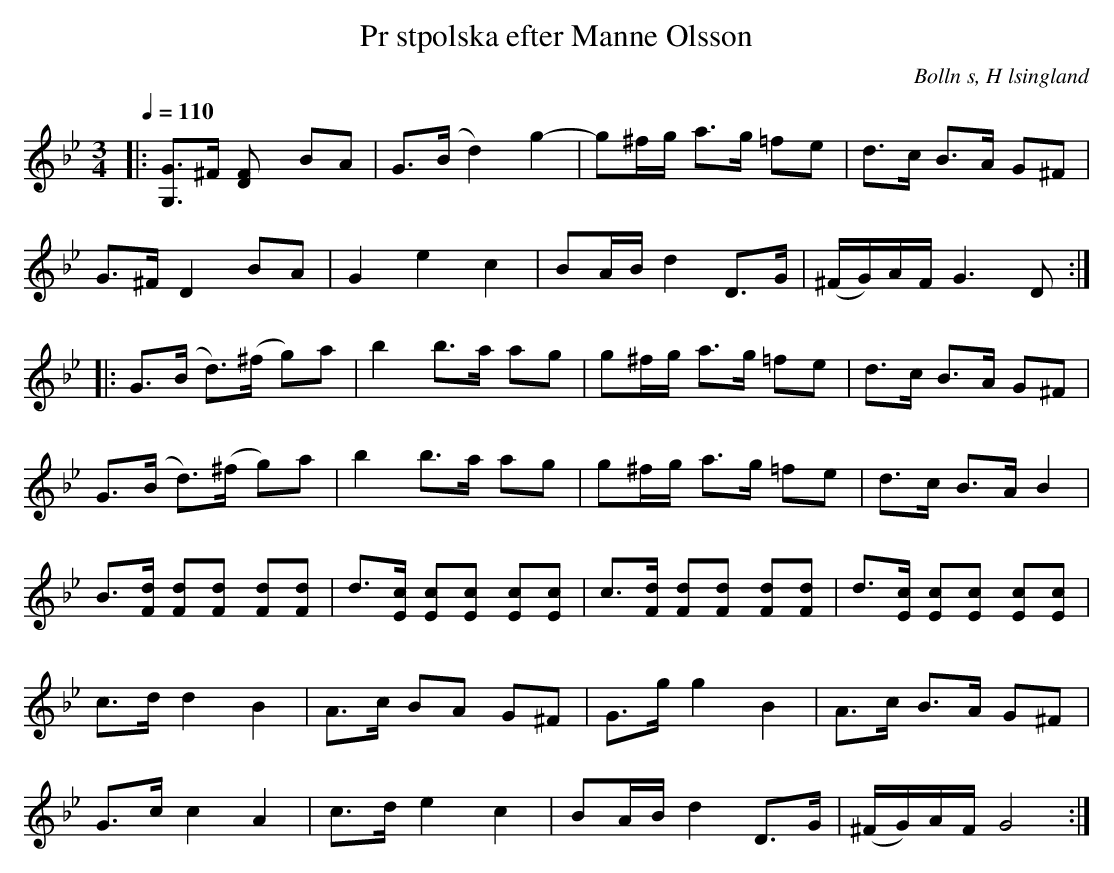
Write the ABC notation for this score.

X:1
T:Pr stpolska efter Manne Olsson
O:Bolln s, H lsingland
M:3/4
L:1/8
Q:1/4=110
K:Gm
|:[G,G]>^F   [D2 F]       BA         | G>(B   d2)      g2-       | g^f/g/ a>g =fe | d>c         B>A G^F  |
G>^F   D2       BA         | G2     e2       c2           | BA/B/  d2 D>G  | (^F/G/)A/F/ G3 D  ::
G>(B   d>)(^f   g)a        | b2     b>a      ag         | g^f/g/ a>g =fe | d>c         B>A G^F  |
G>(B   d>)(^f   g)a        | b2     b>a      ag         | g^f/g/ a>g =fe | d>c         B>A B2   |
B>[Fd] [Fd][Fd] [Fd][Fd] | d>[Ec] [Ec][Ec] [Ec][Ec] | \
c>[Fd] [Fd][Fd] [Fd][Fd] | d>[Ec] [Ec][Ec] [Ec][Ec] |
c>d    d2       B2           | A>c    BA       G^F       | G>g    g2 B2     | A>c         B>A G^F  |
G>c    c2       A2           | c>d    e2       c2        | BA/B/  d2 D>G   | (^F/G/)A/F/ G4      :|
